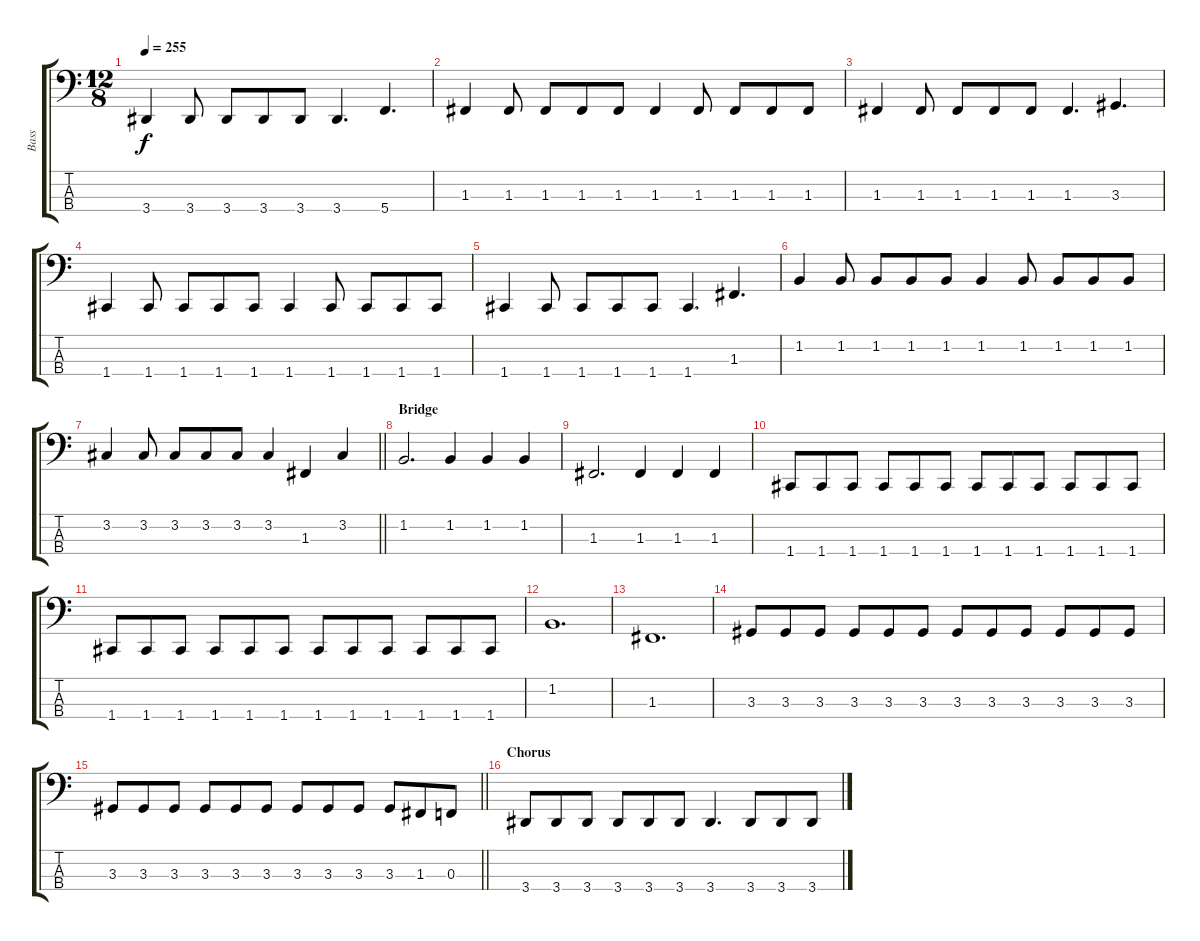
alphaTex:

\track ("Bass" "Bass") {instrument electricbasspick}
\staff {score tabs}
\tuning (Eb2 Bb1 F1 C1) {hide}
\ts (12 8)
\tempo 255
\clef f4
\ks c
3.4.4{dy f} 3.4.8 3.4.8 3.4.8 3.4.8 3.4.4{d} 5.4.4{d} |
1.3.4 1.3.8 1.3.8 1.3.8 1.3.8 1.3.4 1.3.8 1.3.8 1.3.8 1.3.8 |
1.3.4 1.3.8 1.3.8 1.3.8 1.3.8 1.3.4{d} 3.3.4{d} |
1.4.4 1.4.8 1.4.8 1.4.8 1.4.8 1.4.4 1.4.8 1.4.8 1.4.8 1.4.8 |
1.4.4 1.4.8 1.4.8 1.4.8 1.4.8 1.4.4{d} 1.3.4{d} |
1.2.4 1.2.8 1.2.8 1.2.8 1.2.8 1.2.4 1.2.8 1.2.8 1.2.8 1.2.8 |
\barLineRight lightlight
3.2.4 3.2.8 3.2.8 3.2.8 3.2.8 3.2.4 1.3.4 3.2.4 |
\section ("" "Bridge")
1.2.2{d} 1.2.4 1.2.4 1.2.4 |
1.3.2{d} 1.3.4 1.3.4 1.3.4 |
1.4.8 1.4.8 1.4.8 1.4.8 1.4.8 1.4.8 1.4.8 1.4.8 1.4.8 1.4.8 1.4.8 1.4.8 |
1.4.8 1.4.8 1.4.8 1.4.8 1.4.8 1.4.8 1.4.8 1.4.8 1.4.8 1.4.8 1.4.8 1.4.8 |
1.2.1{d} |
1.3.1{d} |
3.3.8 3.3.8 3.3.8 3.3.8 3.3.8 3.3.8 3.3.8 3.3.8 3.3.8 3.3.8 3.3.8 3.3.8 |
\barLineRight lightlight
3.3.8 3.3.8 3.3.8 3.3.8 3.3.8 3.3.8 3.3.8 3.3.8 3.3.8 3.3.8 1.3.8 0.3.8 |
\section ("" "Chorus")
3.4.8 3.4.8 3.4.8 3.4.8 3.4.8 3.4.8 3.4.4{d} 3.4.8 3.4.8 3.4.8
